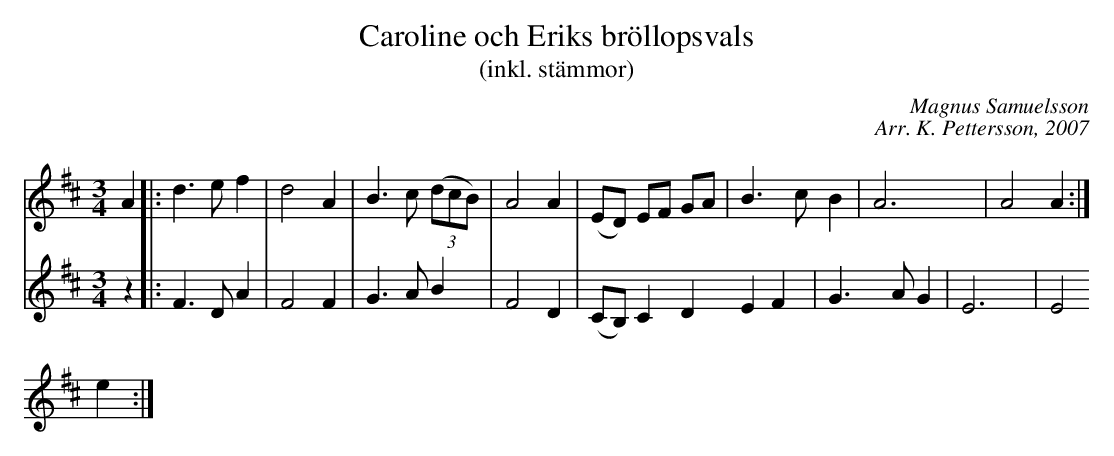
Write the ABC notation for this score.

X:1
T: Caroline och Eriks bröllopsvals
T: (inkl. stämmor)
C: Magnus Samuelsson
C: Arr. K. Pettersson, 2007
M: 3/4
L: 1/4
K: D
V:1
A |: d>ef | d2A | B>c ((3d/c/B/) | A2A | (E/D/) E/F/ G/A/ | B>cB | A3 | A2A :|
V:2
z |: F>DA | F2F | G>AB | F2D | (C/B,/) CD EF | G>AG | E3 | E2e :|
